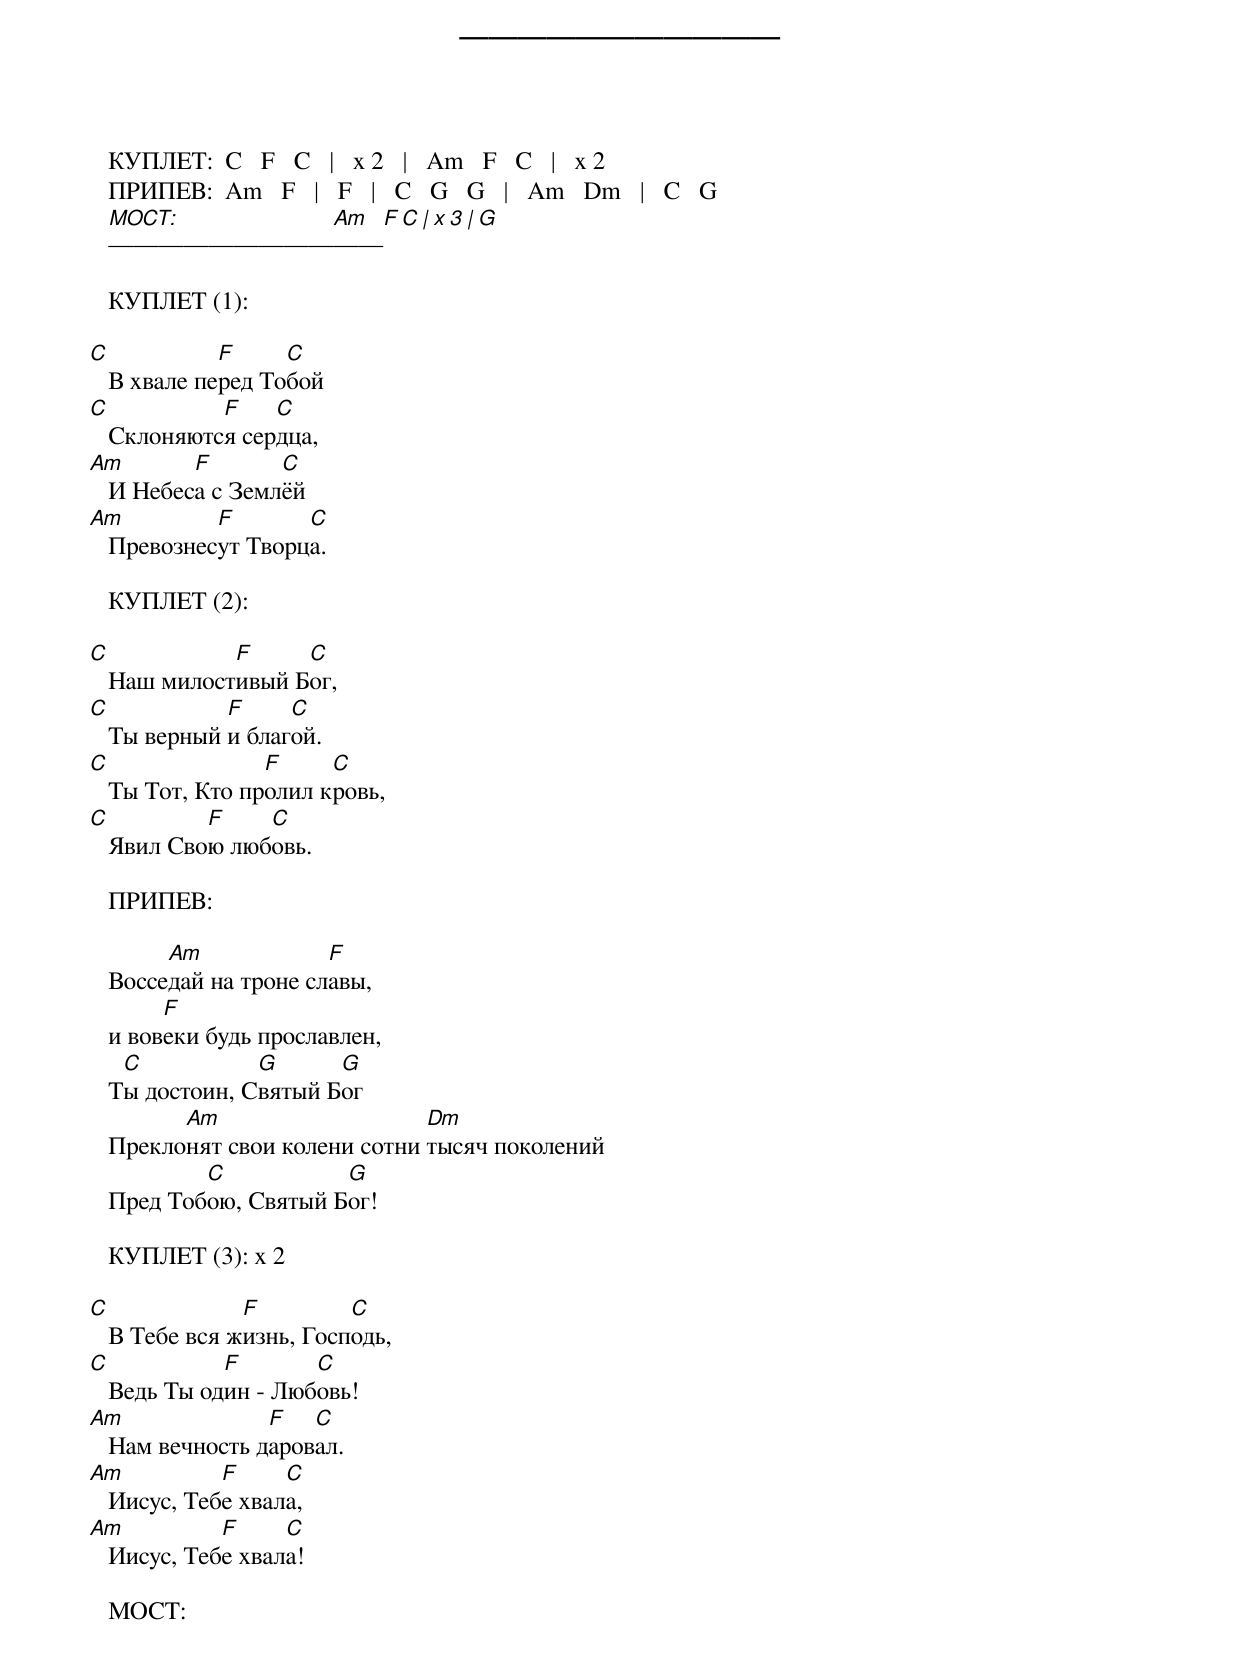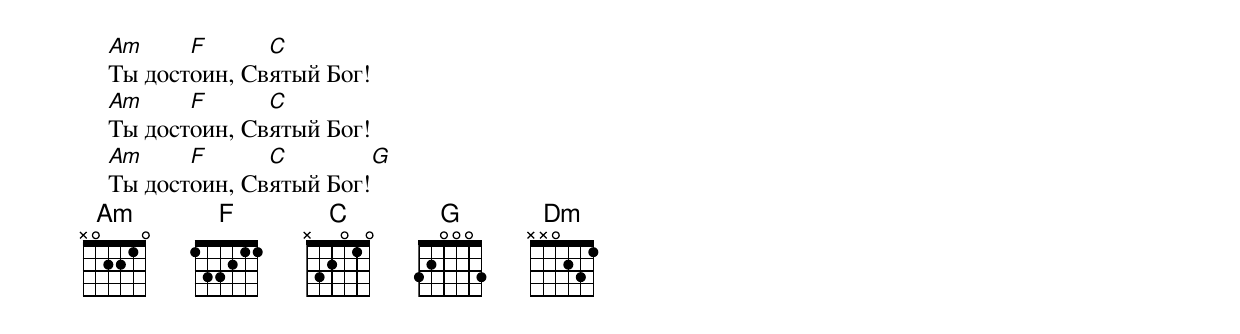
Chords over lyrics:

    ───────────
    КУПЛЕТ:  C   F   C   |   x 2   |   Am   F   C   |   x 2
    ПРИПЕВ:  Am   F   |   F   |   C   G   G   |   Am   Dm   |   C   G
    МОСТ:    Am   F   C   |   x 3  |  G
    ───────────

    КУПЛЕТ (1):

 C            F     C
    В хвале перед Тобой
 C           F    C
    Склоняются сердца,
 Am        F       C
    И Небеса с Землёй
 Am          F       C
    Превознесут Творца.

    КУПЛЕТ (2):

 C            F     C
    Наш милостивый Бог,
 C            F     C
    Ты верный и благой.
 C                F     C
    Ты Тот, Кто пролил кровь,
 C          F    C
    Явил Свою любовь.

    ПРИПЕВ:

         Am             F
    Восседай на троне славы,
         F
    и вовеки будь прославлен,
     C           G      G
    Ты достоин, Святый Бог
          Am                    Dm
    Преклонят свои колени cотни тысяч поколений
            C           G
    Пред Тобою, Святый Бог!

    КУПЛЕТ (3): x 2

 C              F         C
    В Тебе вся жизнь, Господь,
 C            F       C
    Ведь Ты один - Любовь!
 Am               F   C
    Нам вечность даровал.
 Am           F     C
    Иисус, Тебе хвала,
 Am           F     C
    Иисус, Тебе хвала!

    МОСТ:

    Am     F      C
    Ты достоин, Святый Бог!
    Am     F      C
    Ты достоин, Святый Бог!
    Am     F      C          G
    Ты достоин, Святый Бог!
